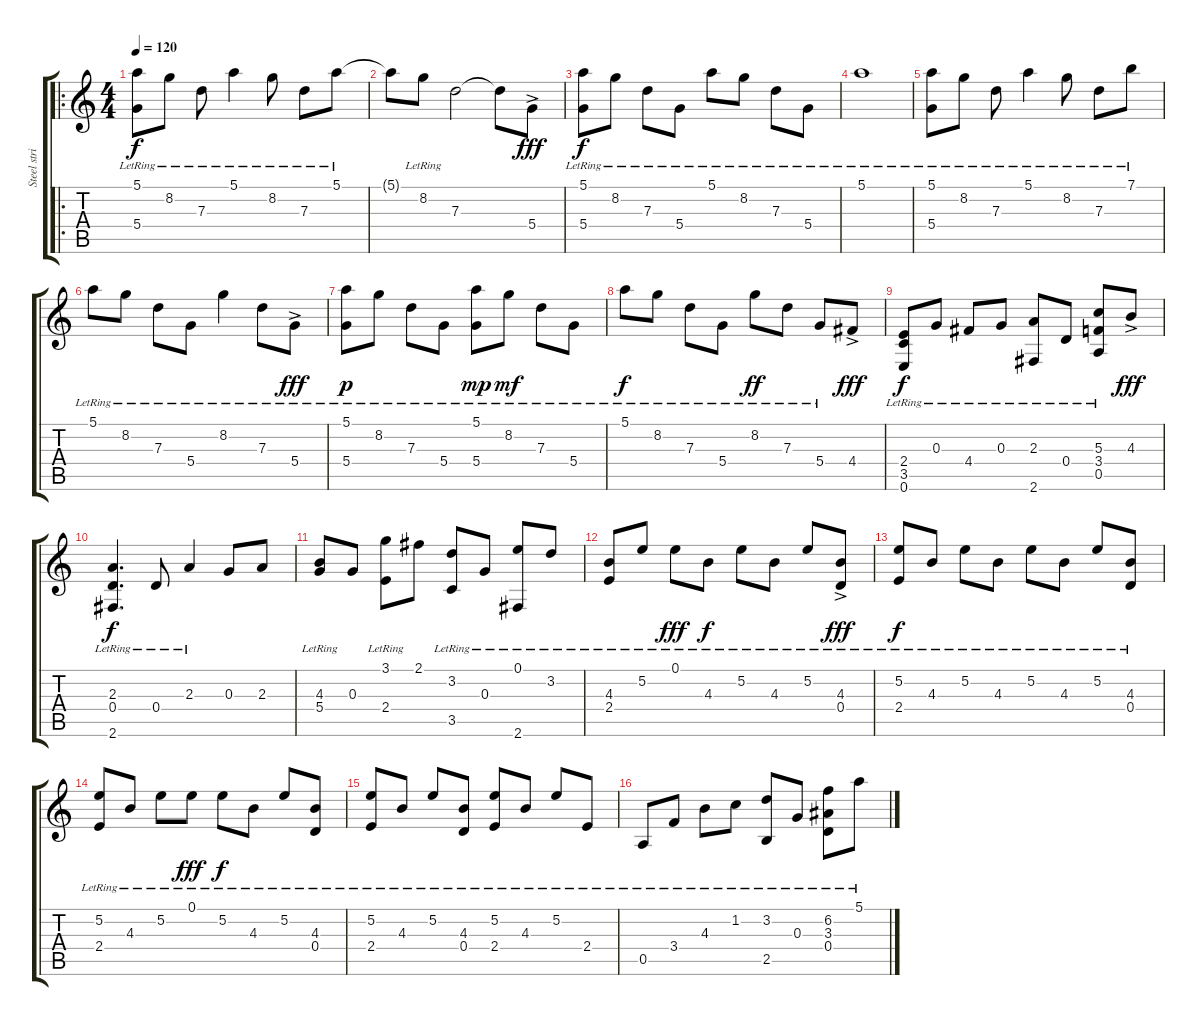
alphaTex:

\track ("Steel string acoustic guitar" "Steel stri") {instrument acousticguitarnylon}
\staff {score tabs}
\tuning (E4 B3 G3 D3 A2 E2) {hide}
\ro
\ts (4 4)
\tempo 120
\clef g2
\ks c
(5.1{lr} 5.4{lr}).8{dy f instrument acousticguitarnylon} 8.2{lr}.8 7.3{lr}.8 5.1{lr}.4 8.2{lr}.8 7.3{lr}.8 5.1{lr}.8 |
5.1{t}.8 8.2{lr}.8 7.3.2 7.3{t}.8 5.4{ac}.8{dy fff} |
(5.1{lr} 5.4{lr}).8{dy f} 8.2{lr}.8 7.3{lr}.8 5.4{lr}.8 5.1{lr}.8 8.2{lr}.8 7.3{lr}.8 5.4{lr}.8 |
5.1{lr}.1 |
(5.1{lr} 5.4{lr}).8 8.2{lr}.8 7.3{lr}.8 5.1{lr}.4 8.2{lr}.8 7.3{lr}.8 7.1{lr}.8 |
5.1{lr}.8 8.2{lr}.8 7.3{lr}.8 5.4{lr}.8 8.2{lr}.4 7.3{lr}.8 5.4{ac lr}.8{dy fff} |
(5.1{lr} 5.4{lr}).8{dy p} 8.2{lr}.8 7.3{lr}.8 5.4{lr}.8 (5.1{lr} 5.4{lr}).8{dy mp} 8.2{lr}.8{dy mf} 7.3{lr}.8 5.4{lr}.8 |
5.1{lr}.8{dy f} 8.2{lr}.8 7.3{lr}.8 5.4{lr}.8 8.2{lr}.8{dy ff} 7.3{lr}.8 5.4{lr}.8 4.4{ac}.8{dy fff} |
(2.4{lr} 3.5{lr} 0.6{lr}).8{dy f} 0.3{lr}.8 4.4{lr}.8 0.3{lr}.8 (2.3{lr} 2.6{lr}).8 0.4{lr}.8 (5.3{lr} 3.4{lr} 0.5{lr}).8 4.3{ac}.8{dy fff} |
(2.3{lr} 0.4{lr} 2.6{lr}).4{d dy f} 0.4{lr}.8 2.3{lr}.4 0.3.8 2.3.8 |
(4.3 5.4{lr}).8 0.3.8 (3.1 2.4{lr}).8 2.1.8 (3.2{lr} 3.5{lr}).8 0.3{lr}.8 (0.1{lr} 2.6{lr}).8 3.2{lr}.8 |
(4.3{lr} 2.4{lr}).8 5.2{lr}.8 0.1{lr}.8{dy fff} 4.3{lr}.8{dy f} 5.2{lr}.8 4.3{lr}.8 5.2{lr}.8 (4.3{ac lr} 0.4{ac lr}).8{dy fff} |
(5.2{lr} 2.4{lr}).8{dy f} 4.3{lr}.8 5.2{lr}.8 4.3{lr}.8 5.2{lr}.8 4.3{lr}.8 5.2{lr}.8 (4.3{lr} 0.4{lr}).8 |
(5.2{lr} 2.4{lr}).8 4.3{lr}.8 5.2{lr}.8 0.1{lr}.8{dy fff} 5.2{lr}.8{dy f} 4.3{lr}.8 5.2{lr}.8 (4.3{lr} 0.4{lr}).8 |
(5.2{lr} 2.4{lr}).8 4.3{lr}.8 5.2{lr}.8 (4.3{lr} 0.4{lr}).8 (5.2{lr} 2.4{lr}).8 4.3{lr}.8 5.2{lr}.8 2.4{lr}.8 |
0.5{lr}.8 3.4{lr}.8 4.3{lr}.8 1.2{lr}.8 (3.2{lr} 2.5{lr}).8 0.3{lr}.8 (6.2{lr} 3.3{lr} 0.4{lr}).8 5.1{lr}.8
